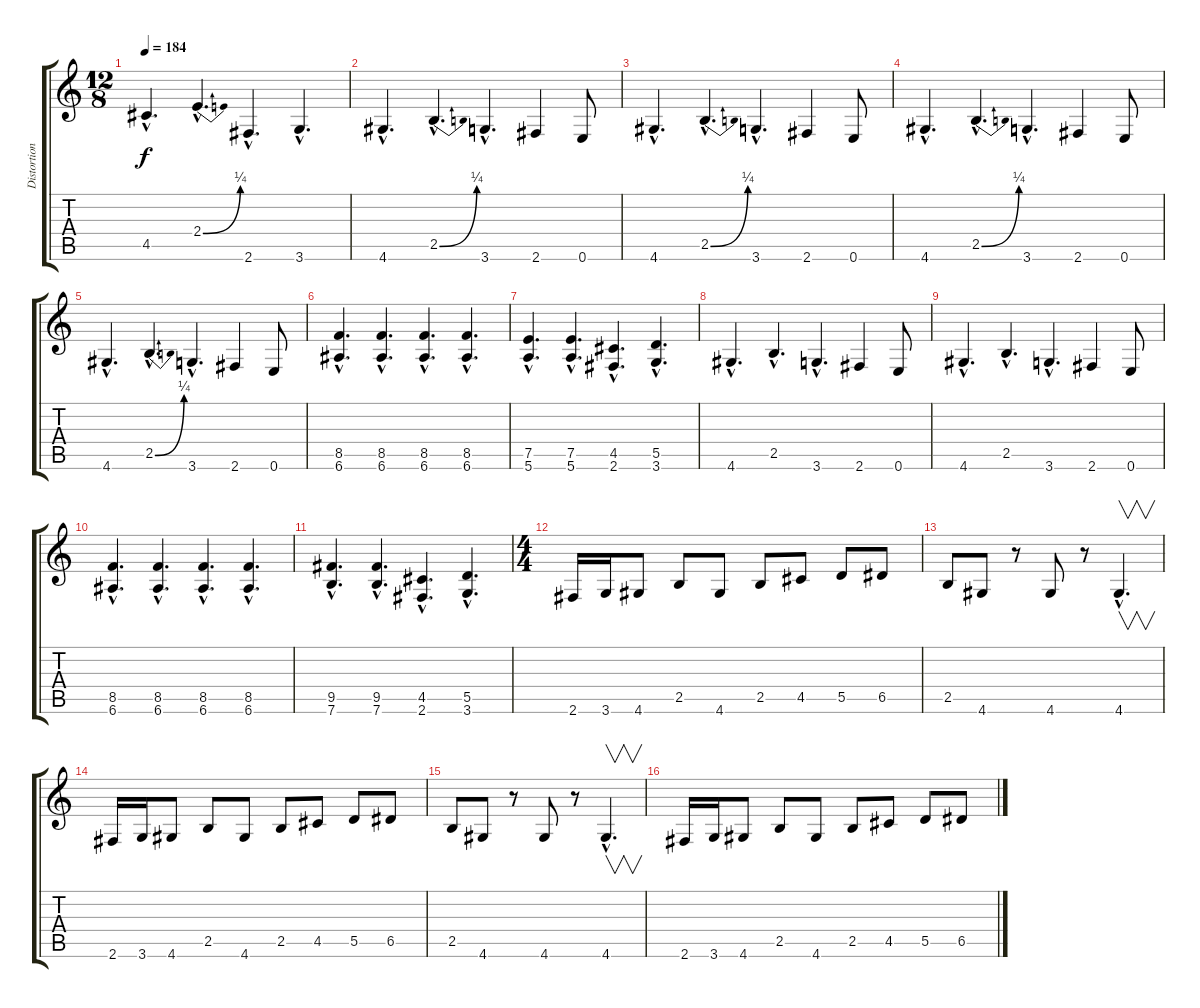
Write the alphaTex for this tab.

\track ("Distortion Guitar" "Distortion") {instrument distortionguitar}
\staff {score tabs}
\tuning (E4 B3 G3 D3 A2 E2) {hide}
\ts (12 8)
\tempo 184
\clef g2
\ks c
4.5{hac}.4{d dy f} 2.4{be (bend 0 0 60 1) hac}.4{d} 2.6{hac}.4{d} 3.6{hac}.4{d} |
4.6{hac}.4{d} 2.5{be (bend 0 0 60 1) hac}.4{d} 3.6{hac}.4{d} 2.6.4 0.6.8 |
4.6{hac}.4{d} 2.5{be (bend 0 0 60 1) hac}.4{d} 3.6{hac}.4{d} 2.6.4 0.6.8 |
4.6{hac}.4{d} 2.5{be (bend 0 0 60 1) hac}.4{d} 3.6{hac}.4{d} 2.6.4 0.6.8 |
4.6{hac}.4{d} 2.5{be (bend 0 0 60 1) hac}.4{d} 3.6{hac}.4{d} 2.6.4 0.6.8 |
(8.5{hac} 6.6{hac}).4{d} (8.5{hac} 6.6{hac}).4{d} (8.5{hac} 6.6{hac}).4{d} (8.5{hac} 6.6{hac}).4{d} |
(7.5{hac} 5.6{hac}).4{d} (7.5{hac} 5.6{hac}).4{d} (4.5{hac} 2.6{hac}).4{d} (5.5{hac} 3.6{hac}).4{d} |
4.6{hac}.4{d} 2.5{hac}.4{d} 3.6{hac}.4{d} 2.6.4 0.6.8 |
4.6{hac}.4{d} 2.5{hac}.4{d} 3.6{hac}.4{d} 2.6.4 0.6.8 |
(8.5{hac} 6.6{hac}).4{d} (8.5{hac} 6.6{hac}).4{d} (8.5{hac} 6.6{hac}).4{d} (8.5{hac} 6.6{hac}).4{d} |
(9.5{hac} 7.6{hac}).4{d} (9.5{hac} 7.6{hac}).4{d} (4.5{hac} 2.6{hac}).4{d} (5.5{hac} 3.6{hac}).4{d} |
\ts (4 4)
2.6.16 3.6.16 4.6.8 2.5.8 4.6.8 2.5.8 4.5.8 5.5.8 6.5.8 |
2.5.8 4.6.8 r.8 4.6.8 r.8 4.6{hac}.4{v d} |
2.6.16 3.6.16 4.6.8 2.5.8 4.6.8 2.5.8 4.5.8 5.5.8 6.5.8 |
2.5.8 4.6.8 r.8 4.6.8 r.8 4.6{hac}.4{v d} |
2.6.16 3.6.16 4.6.8 2.5.8 4.6.8 2.5.8 4.5.8 5.5.8 6.5.8
